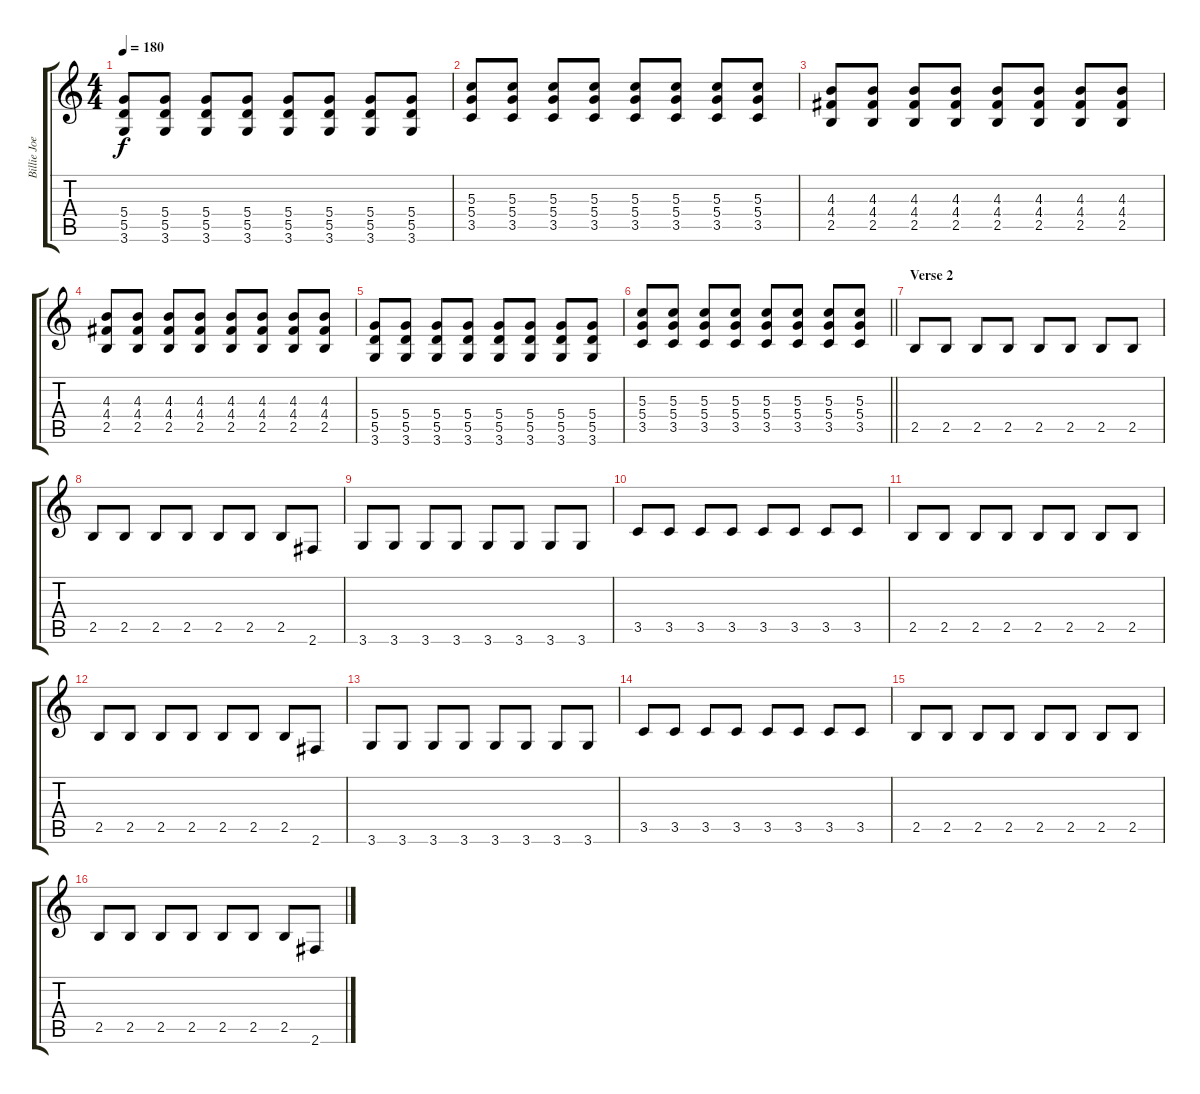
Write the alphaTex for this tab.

\track ("Billie Joe Armstrong - Guitar" "Billie Joe") {instrument distortionguitar}
\staff {score tabs}
\tuning (E4 B3 G3 D3 A2 E2) {hide}
\ts (4 4)
\tempo 180
\clef g2
\ks c
(5.4 5.5 3.6).8{dy f} (5.4 5.5 3.6).8 (5.4 5.5 3.6).8 (5.4 5.5 3.6).8 (5.4 5.5 3.6).8 (5.4 5.5 3.6).8 (5.4 5.5 3.6).8 (5.4 5.5 3.6).8 |
(5.3 5.4 3.5).8 (5.3 5.4 3.5).8 (5.3 5.4 3.5).8 (5.3 5.4 3.5).8 (5.3 5.4 3.5).8 (5.3 5.4 3.5).8 (5.3 5.4 3.5).8 (5.3 5.4 3.5).8 |
(4.3 4.4 2.5).8 (4.3 4.4 2.5).8 (4.3 4.4 2.5).8 (4.3 4.4 2.5).8 (4.3 4.4 2.5).8 (4.3 4.4 2.5).8 (4.3 4.4 2.5).8 (4.3 4.4 2.5).8 |
(4.3 4.4 2.5).8 (4.3 4.4 2.5).8 (4.3 4.4 2.5).8 (4.3 4.4 2.5).8 (4.3 4.4 2.5).8 (4.3 4.4 2.5).8 (4.3 4.4 2.5).8 (4.3 4.4 2.5).8 |
(5.4 5.5 3.6).8 (5.4 5.5 3.6).8 (5.4 5.5 3.6).8 (5.4 5.5 3.6).8 (5.4 5.5 3.6).8 (5.4 5.5 3.6).8 (5.4 5.5 3.6).8 (5.4 5.5 3.6).8 |
\barLineRight lightlight
(5.3 5.4 3.5).8 (5.3 5.4 3.5).8 (5.3 5.4 3.5).8 (5.3 5.4 3.5).8 (5.3 5.4 3.5).8 (5.3 5.4 3.5).8 (5.3 5.4 3.5).8 (5.3 5.4 3.5).8 |
\section ("" "Verse 2")
2.5.8 2.5.8 2.5.8 2.5.8 2.5.8 2.5.8 2.5.8 2.5.8 |
2.5.8 2.5.8 2.5.8 2.5.8 2.5.8 2.5.8 2.5.8 2.6.8 |
3.6.8 3.6.8 3.6.8 3.6.8 3.6.8 3.6.8 3.6.8 3.6.8 |
3.5.8 3.5.8 3.5.8 3.5.8 3.5.8 3.5.8 3.5.8 3.5.8 |
2.5.8 2.5.8 2.5.8 2.5.8 2.5.8 2.5.8 2.5.8 2.5.8 |
2.5.8 2.5.8 2.5.8 2.5.8 2.5.8 2.5.8 2.5.8 2.6.8 |
3.6.8 3.6.8 3.6.8 3.6.8 3.6.8 3.6.8 3.6.8 3.6.8 |
3.5.8 3.5.8 3.5.8 3.5.8 3.5.8 3.5.8 3.5.8 3.5.8 |
2.5.8 2.5.8 2.5.8 2.5.8 2.5.8 2.5.8 2.5.8 2.5.8 |
2.5.8 2.5.8 2.5.8 2.5.8 2.5.8 2.5.8 2.5.8 2.6.8
